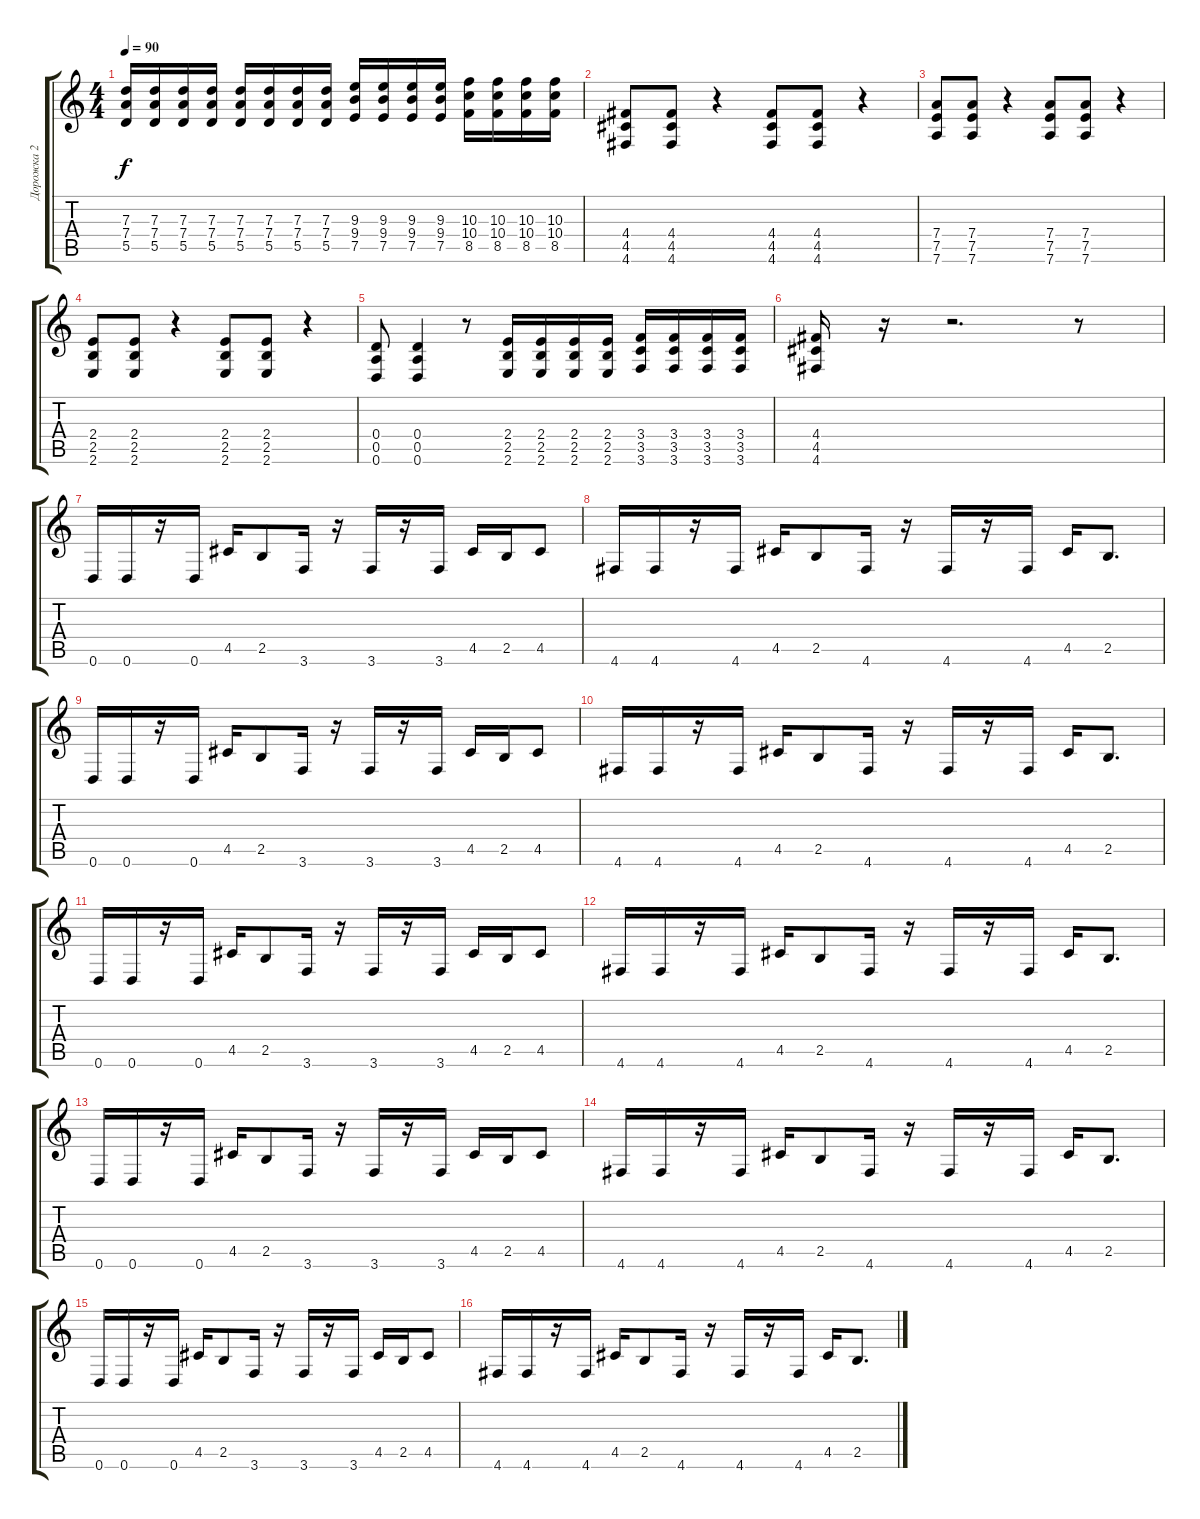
\track ("Дорожка 2" "Дорожка 2") {instrument distortionguitar}
\staff {score tabs}
\tuning (E4 B3 G3 D3 A2 D2) {hide}
\ts (4 4)
\tempo 90
\clef g2
\ks c
(7.3 7.4 5.5).16{dy f} (7.3 7.4 5.5).16 (7.3 7.4 5.5).16 (7.3 7.4 5.5).16 (7.3 7.4 5.5).16 (7.3 7.4 5.5).16 (7.3 7.4 5.5).16 (7.3 7.4 5.5).16 (9.3 9.4 7.5).16 (9.3 9.4 7.5).16 (9.3 9.4 7.5).16 (9.3 9.4 7.5).16 (10.3 10.4 8.5).16 (10.3 10.4 8.5).16 (10.3 10.4 8.5).16 (10.3 10.4 8.5).16 |
(4.4 4.5 4.6).8 (4.4 4.5 4.6).8 r.4 (4.4 4.5 4.6).8 (4.4 4.5 4.6).8 r.4 |
(7.4 7.5 7.6).8 (7.4 7.5 7.6).8 r.4 (7.4 7.5 7.6).8 (7.4 7.5 7.6).8 r.4 |
(2.4 2.5 2.6).8 (2.4 2.5 2.6).8 r.4 (2.4 2.5 2.6).8 (2.4 2.5 2.6).8 r.4 |
(0.4 0.5 0.6).8 (0.4 0.5 0.6).4 r.8 (2.4 2.5 2.6).16 (2.4 2.5 2.6).16 (2.4 2.5 2.6).16 (2.4 2.5 2.6).16 (3.4 3.5 3.6).16 (3.4 3.5 3.6).16 (3.4 3.5 3.6).16 (3.4 3.5 3.6).16 |
(4.4 4.5 4.6).16 r.16 r.2{d} r.8 |
0.6.16 0.6.16 r.16 0.6.16 4.5.16 2.5.8 3.6.16 r.16 3.6.16 r.16 3.6.16 4.5.16 2.5.16 4.5.8 |
4.6.16 4.6.16 r.16 4.6.16 4.5.16 2.5.8 4.6.16 r.16 4.6.16 r.16 4.6.16 4.5.16 2.5.8{d} |
0.6.16 0.6.16 r.16 0.6.16 4.5.16 2.5.8 3.6.16 r.16 3.6.16 r.16 3.6.16 4.5.16 2.5.16 4.5.8 |
4.6.16 4.6.16 r.16 4.6.16 4.5.16 2.5.8 4.6.16 r.16 4.6.16 r.16 4.6.16 4.5.16 2.5.8{d} |
0.6.16 0.6.16 r.16 0.6.16 4.5.16 2.5.8 3.6.16 r.16 3.6.16 r.16 3.6.16 4.5.16 2.5.16 4.5.8 |
4.6.16 4.6.16 r.16 4.6.16 4.5.16 2.5.8 4.6.16 r.16 4.6.16 r.16 4.6.16 4.5.16 2.5.8{d} |
0.6.16 0.6.16 r.16 0.6.16 4.5.16 2.5.8 3.6.16 r.16 3.6.16 r.16 3.6.16 4.5.16 2.5.16 4.5.8 |
4.6.16 4.6.16 r.16 4.6.16 4.5.16 2.5.8 4.6.16 r.16 4.6.16 r.16 4.6.16 4.5.16 2.5.8{d} |
0.6.16 0.6.16 r.16 0.6.16 4.5.16 2.5.8 3.6.16 r.16 3.6.16 r.16 3.6.16 4.5.16 2.5.16 4.5.8 |
4.6.16 4.6.16 r.16 4.6.16 4.5.16 2.5.8 4.6.16 r.16 4.6.16 r.16 4.6.16 4.5.16 2.5.8{d}
